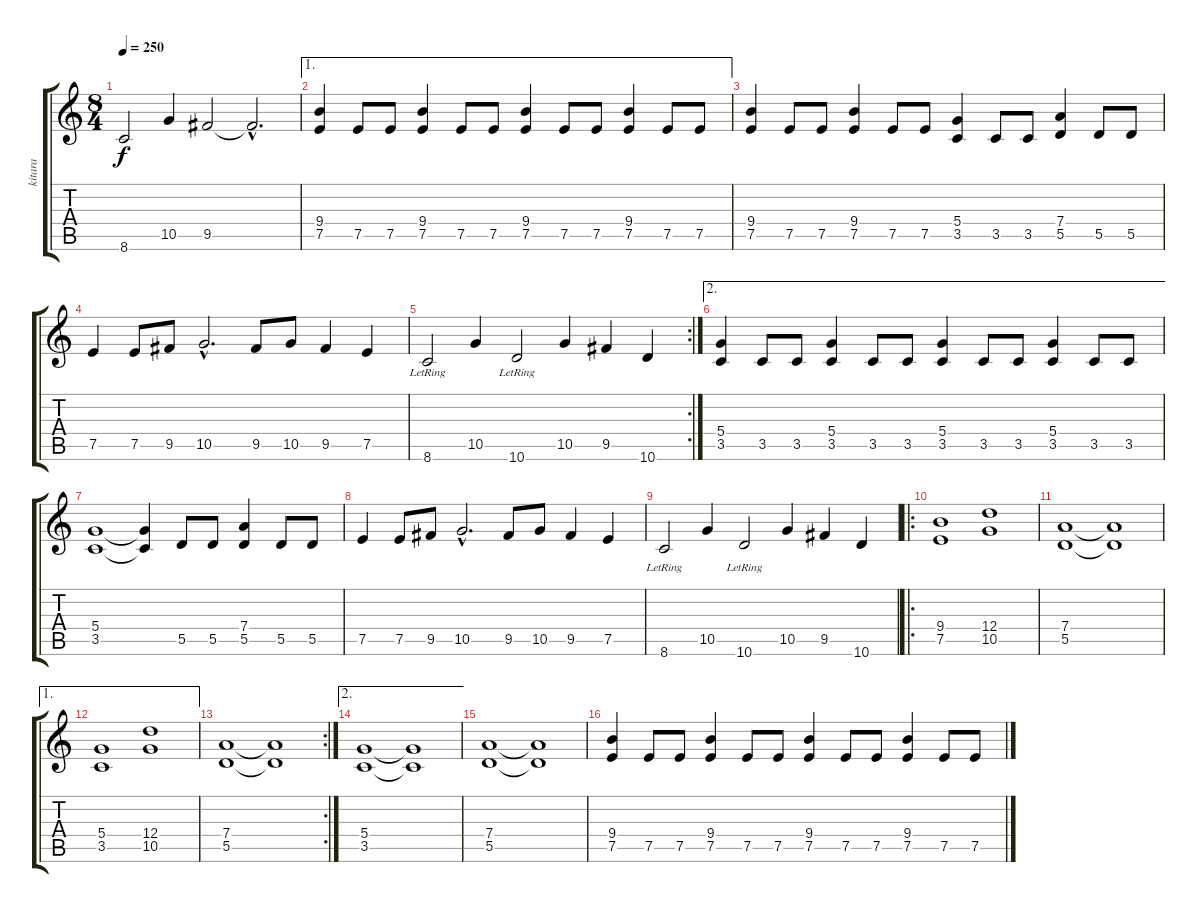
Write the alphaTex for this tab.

\track ("kitara" "kitara") {instrument overdrivenguitar}
\staff {score tabs}
\tuning (E4 B3 G3 D3 A2 E2) {hide}
\ts (8 4)
\tempo 250
\clef g2
\ks c
8.6.2{dy f} 10.5.4 9.5.2 9.5{hac t}.2{d} |
\ae 1
(9.4 7.5).4 7.5.8 7.5.8 (9.4 7.5).4 7.5.8 7.5.8 (9.4 7.5).4 7.5.8 7.5.8 (9.4 7.5).4 7.5.8 7.5.8 |
(9.4 7.5).4 7.5.8 7.5.8 (9.4 7.5).4 7.5.8 7.5.8 (5.4 3.5).4 3.5.8 3.5.8 (7.4 5.5).4 5.5.8 5.5.8 |
7.5.4 7.5.8 9.5.8 10.5{hac}.2{d} 9.5.8 10.5.8 9.5.4 7.5.4 |
\rc 2
8.6{lr}.2 10.5.4 10.6{lr}.2 10.5.4 9.5.4 10.6.4 |
\ae 2
(5.4 3.5).4 3.5.8 3.5.8 (5.4 3.5).4 3.5.8 3.5.8 (5.4 3.5).4 3.5.8 3.5.8 (5.4 3.5).4 3.5.8 3.5.8 |
(5.4 3.5).1 (5.4{t} 3.5{t}).4 5.5.8 5.5.8 (7.4 5.5).4 5.5.8 5.5.8 |
7.5.4 7.5.8 9.5.8 10.5{hac}.2{d} 9.5.8 10.5.8 9.5.4 7.5.4 |
8.6{lr}.2 10.5.4 10.6{lr}.2 10.5.4 9.5.4 10.6.4 |
\ro
(9.4 7.5).1 (12.4 10.5).1 |
(7.4 5.5).1 (7.4{t} 5.5{t}).1 |
\ae 1
(5.4 3.5).1 (12.4 10.5).1 |
\rc 2
(7.4 5.5).1 (7.4{t} 5.5{t}).1 |
\ae 2
(5.4 3.5).1 (5.4{t} 3.5{t}).1 |
(7.4 5.5).1 (7.4{t} 5.5{t}).1 |
(9.4 7.5).4 7.5.8 7.5.8 (9.4 7.5).4 7.5.8 7.5.8 (9.4 7.5).4 7.5.8 7.5.8 (9.4 7.5).4 7.5.8 7.5.8
